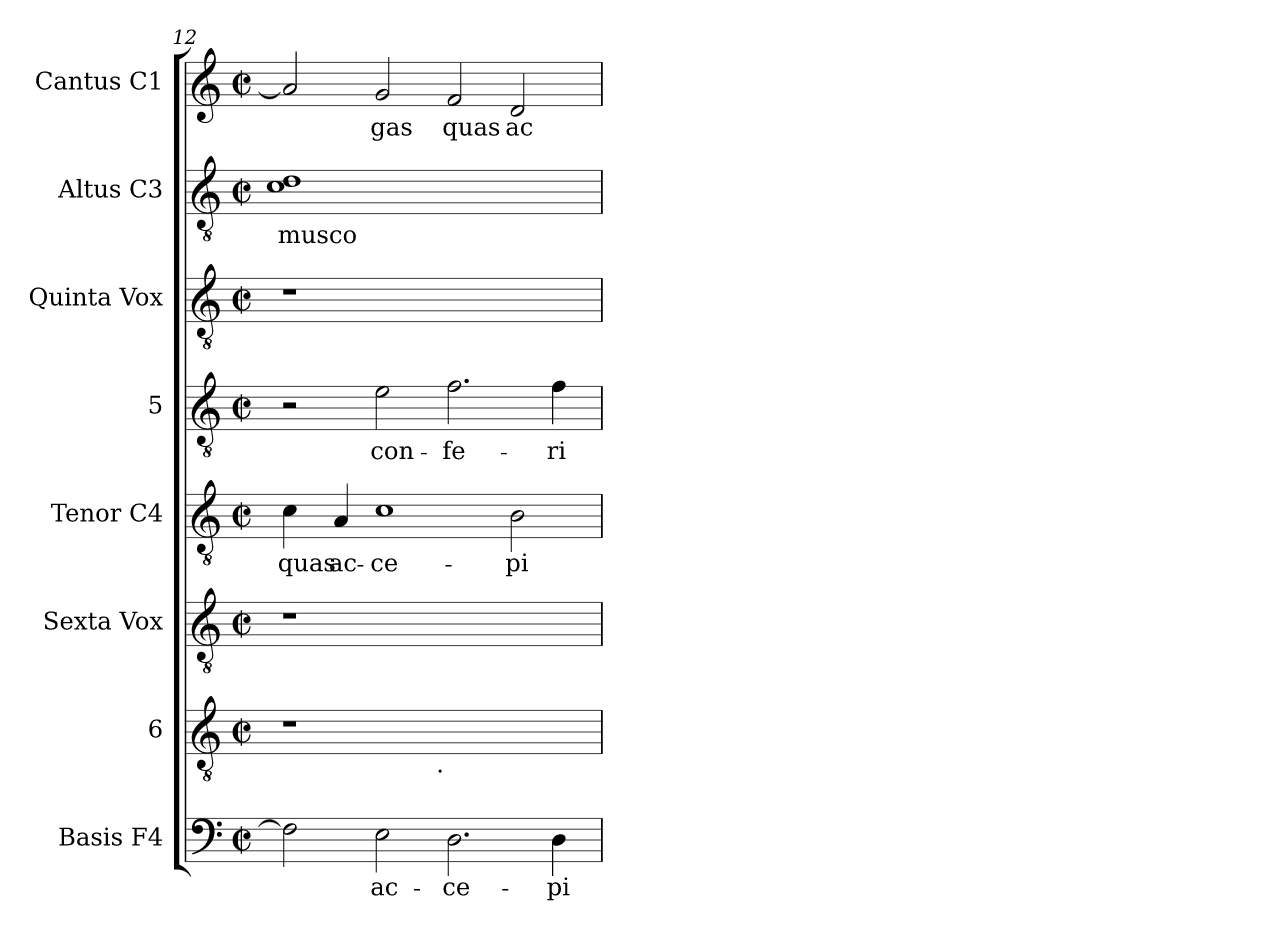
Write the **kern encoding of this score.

**kern	**text	**kern	**kern	**kern	**text	**kern	**text	**kern	**kern	**text	**kern	**text
*part8	*part8	*part7	*part6	*part5	*part5	*part4	*part4	*part3	*part2	*part2	*part1	*part1
*staff8	*staff8	*staff7	*staff6	*staff5	*staff5	*staff4	*staff4	*staff3	*staff2	*staff2	*staff1	*staff1
*I"Basis  F4	*	*I"6	*I"Sexta  Vox	*I"Tenor  C4	*	*I"5	*	*I"Quinta  Vox	*I"Altus  C3	*	*I"Cantus  C1	*
*I'B	*	*	*	*I'T	*	*	*	*	*I'A	*	*I'C	*
*clefF4	*	*clefGv2	*clefGv2	*clefGv2	*	*clefGv2	*	*clefGv2	*clefGv2	*	*clefG2	*
*k[]	*	*k[]	*k[]	*k[]	*	*k[]	*	*k[]	*k[]	*	*k[]	*
*C:	*	*C:	*C:	*C:	*	*C:	*	*C:	*C:	*	*C:	*
*M2/2	*	*M2/2	*M2/2	*M2/2	*	*M2/2	*	*M2/2	*M2/2	*	*M2/2	*
*met(c|)	*	*met(c|)	*met(c|)	*met(c|)	*	*met(c|)	*	*met(c|)	*met(c|)	*	*met(c|)	*
=12	=12	=12	=12	=12	=12	=12	=12	=12	=12	=12	=12	=12
!	!LO:LY:b:cj	!	!	!	!LO:LY:b:cj	!	!	!	!	!LO:LY:b:cj	!	!LO:LY:b:cj
*	*	*^	*	*	*	*	*	*	*	*	*	*
2F\]	.	1r	2ryy	1r	4c\	quas	2r	.	1r	1c 1d	-musco	2a/]	--
!	!	!	!	!	!	!LO:LY:b:cj	!	!	!	!	!	!	!
.	.	.	.	.	4A/	ac-	.	.	.	.	.	.	.
!	!LO:LY:b:cj	!	!	!	!	!LO:LY:b:cj	!	!LO:LY:b:cj	!	!	!	!	!LO:LY:b:cj
2E\	ac-	.	4...ryy	.	1c	-ce-	2e\	con-	.	.	.	2g/	-gas
!	!	!	!LO:TX:b:t=.	!	!	!	!	!	!	!	!	!	!
.	.	.	1ryy	.	.	.	.	.	.	.	.	.	.
!	!LO:LY:b:cj	!	!	!	!	!	!	!LO:LY:b:cj	!	!	!	!	!LO:LY:b:cj
2.D\	-ce-	1ryy	.	1ryy	.	.	2.f\	-fe-	1ryy	1ryy	.	2f/	quas
!	!	!	!	!	!	!LO:LY:b:cj	!	!	!	!	!	!	!LO:LY:b:cj
.	.	.	.	.	2B\	-pi-	.	.	.	.	.	2d/	ac-
!	!LO:LY:b:cj	!	!	!	!	!	!	!LO:LY:b:cj	!	!	!	!	!
4D\	-pi-	.	.	.	.	.	4f\	-ri-	.	.	.	.	.
.	.	.	32ryy	.	.	.	.	.	.	.	.	.	.
*	*	*v	*v	*	*	*	*	*	*	*	*	*	*
=	=	=	=	=	=	=	=	=	=	=	=	=
*-	*-	*-	*-	*-	*-	*-	*-	*-	*-	*-	*-	*-
